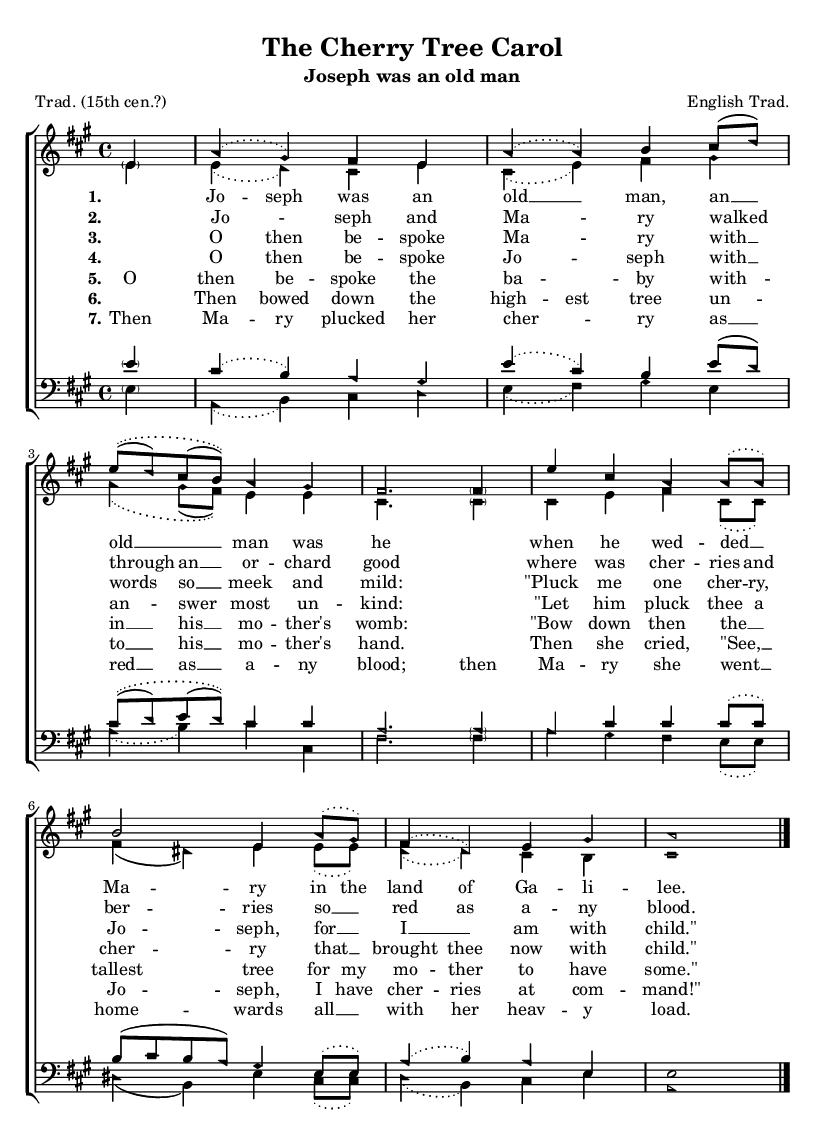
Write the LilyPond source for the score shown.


\version "2.14.0"
\header {
  filename = "cherry_tree.ly"
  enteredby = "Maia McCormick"
  composer = "English Trad."
  poet = "Trad. (15th cen.?)"
  title = "The Cherry Tree Carol"
  subtitle = "Joseph was an old man"
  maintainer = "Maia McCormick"
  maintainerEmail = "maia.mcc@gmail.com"
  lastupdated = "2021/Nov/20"
}

\include "header.ly"

global= {
  \preamble

  \time 4/4
  \key a \major
}

sop = \context Voice = "sop" \relative c'   {
  \voiceOne \slurDotted \phrasingSlurDotted
  \global
  \partial 4 \parenthesize e4
  a( gis) fis e |
  a( a) b4 \slurSolid cis8( d) | \break
  e\(( d) cis( b)\) a4 gis |
  fis2. \parenthesize fis4 |

  \slurDotted
  e'4 cis a a8( a) | \break
  b2 e,4 a8( gis) |
  fis4( d) e gis |
  a1 \bar "|."
}

alto=\context Voice = "alto" \relative c'  {
  \voiceTwo \slurDotted \phrasingSlurDotted
  \global
  \partial 4 \parenthesize e4
  e( d) cis e |
  cis( e) fis gis |
  \slurSolid
  a\( gis8( fis)\) e4 e |
  cis2. \parenthesize cis4 |

  \slurDotted
  cis e fis cis8 (cis) |
  \slurSolid
  fis4( dis) e \slurDotted e8( e)|
  d4( d) cis b |
  cis1 \bar "|."
}

tenor = \context Voice = "tenor" \relative c' {
  \voiceOne \phrasingSlurDotted
  \global
  \partial 4 \parenthesize e4
  \slurDotted
  cis( b) a gis |
  e'( cis) b \slurSolid e8( d) |
  cis\(( d) e( d)\) cis4 cis |
  a2. \parenthesize a4 |

  \slurDotted
  a cis cis cis8( cis) | \slurSolid
  b( cis b a) gis4 \slurDotted e8( e) |
  a4( b) a e |
  e1 \bar "|."
}

bass = \context Voice = "bass" \relative c {
  \voiceTwo
  \global
  \partial 4 \parenthesize e4
  \slurDotted
  a,4( b) cis d |
  e( fis) gis e |
  a( b) cis cis, |
  fis2. \parenthesize fis4 |

  \slurDotted
  a gis fis e8( e) | \slurSolid
  dis4( b) e \slurDotted cis8( cis) |
  d4( b) cis e |
  a,1 \bar "|."
}
accomp=\chordmode {

}


stanzaa = \lyricmode {
  \set ignoreMelismata = ##t
  \skip 1
  Jo -- seph was an old __ _ man,
  an __ _ old __ _ _ _ man was he \skip 1
  when he wed -- ded __ _ Ma -- ry
  in the land of Ga -- li -- lee.
}
stanzab = \lyricmode {
  \skip 1
  Jo  -- seph and Ma -- ry
  walked \set ignoreMelismata = ##t
    through _ an __ _ or -- chard good \skip 1
  where was cher -- ries and ber -- ries
  so __ _ red as a -- ny blood.
}
stanzac = \lyricmode {
  \set ignoreMelismata = ##t
  \skip 1
  O then \set ignoreMelismata = ##f
    be -- spoke Ma -- ry
  with __ words so __ meek and mild: \skip 1

  \set ignoreMelismata = ##t
  "\"Pluck" me one cher -- ry, Jo -- seph,
  for __ _ I __ _ am with "child.\""
}
stanzad = \lyricmode {
  \set ignoreMelismata = ##t
  \skip 1
  O then \set ignoreMelismata = ##f
    be -- spoke Jo -- seph
  with __ an -- swer most un -- kind: \skip 1
  \set ignoreMelismata = ##t
  "\"Let" him pluck thee a cher -- ry
  that __ _ brought thee now with "child.\""
}

stanzae = \lyricmode {
  \set ignoreMelismata = ##t
  O then \set ignoreMelismata = ##f
    be -- spoke the ba -- by
  with -- in __ his __ mo -- ther's womb: \skip1
  "\"Bow" down then the __ tallest tree
  \set ignoreMelismata = ##t
  for my mo -- ther to have "some.\""
}

stanzaf = \lyricmode {
  \set ignoreMelismata = ##t
  \skip 1
  Then bowed down the high -- est tree
  \set ignoreMelismata = ##f
  un -- to __ his __ mo -- ther's hand. \skip1
  Then she cried, "\"See," __ Jo -- seph,
  \set ignoreMelismata = ##t
  I have cher -- ries at com -- "mand!\""
}

stanzag = \lyricmode {
  \set ignoreMelismata = ##t
  Then Ma -- ry \set ignoreMelismata = ##f
    plucked her cher -- ry
  as __ red __ as __ a -- ny blood;
  then Ma -- ry she went __ home -- wards
  all __ \set ignoreMelismata = ##t
    with her heav -- y load.

}

\score {
  \context ChoirStaff <<
    \unset ChoirStaff.melismaBusyProperties
    \context Staff ="upper"  { \clef "G" <<
      \sop
      \alto
    >>}

    \lyricsto "sop" \context Lyrics = "stanza-1" {
      \set stanza = "1."
      \stanzaa }
    \lyricsto "sop" \context Lyrics = "stanza-2" {
      \set stanza = "2."
      \stanzab }
    \lyricsto "sop" \context Lyrics = "stanza-3" {
      \set stanza = "3."
      \stanzac }
    \lyricsto "sop" \context Lyrics = "stanza-4" {
      \set stanza = "4."
      \stanzad }
    \lyricsto "sop" \context Lyrics = "stanza-5" {
      \set stanza = "5."
      \stanzae }
    \lyricsto "sop" \context Lyrics = "stanza-6" {
      \set stanza = "6."
      \stanzaf }
    \lyricsto "sop" \context Lyrics = "stanza-7" {
      \set stanza = "7."
      \stanzag }
    \context Staff = "lower"  { \clef "F"<<
      \tenor
      \bass
    >>}
  >>
}
